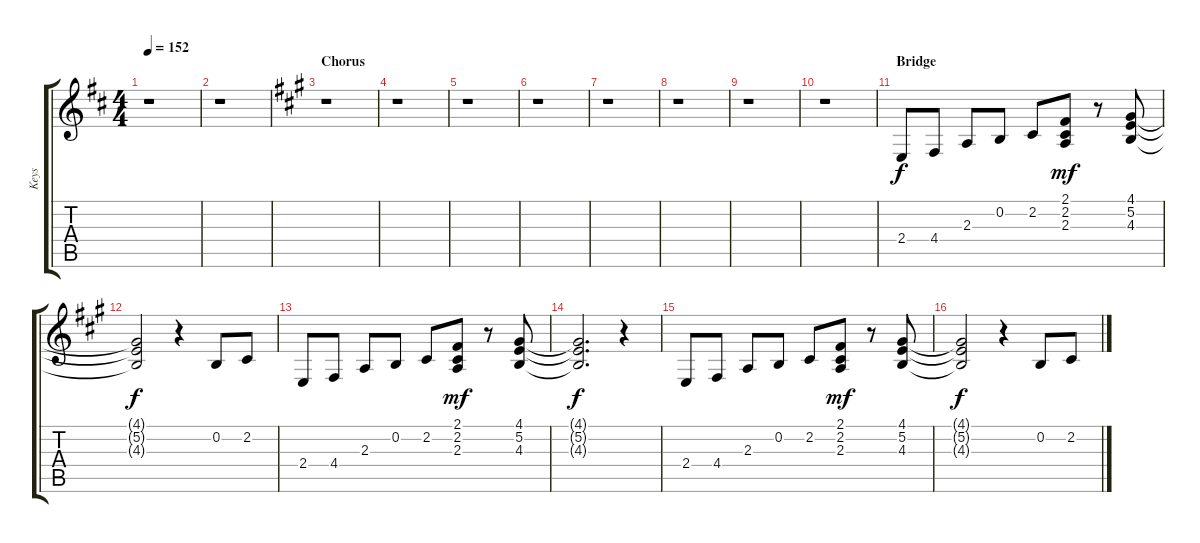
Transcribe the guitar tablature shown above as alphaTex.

\track ("Keys" "Keys") {instrument brasssection}
\staff {score tabs}
\tuning (E4 B3 G3 D3 A2 E2) {hide}
\ts (4 4)
\tempo 152
\clef g2
\ks bminor
r.1{dy f} |
r.1 |
\section ("" "Chorus")
\ks f#minor
r.1 |
r.1 |
r.1 |
r.1 |
r.1 |
r.1 |
r.1 |
r.1 |
\section ("" "Bridge")
2.4.8 4.4.8 2.3.8 0.2.8 2.2.8 (2.1 2.2 2.3).8{dy mf} r.8 (4.1 5.2 4.3).8 |
(4.1{t} 5.2{t} 4.3{t}).2{dy f} r.4 0.2.8 2.2.8 |
2.4.8 4.4.8 2.3.8 0.2.8 2.2.8 (2.1 2.2 2.3).8{dy mf} r.8 (4.1 5.2 4.3).8 |
(4.1{t} 5.2{t} 4.3{t}).2{d dy f} r.4 |
2.4.8 4.4.8 2.3.8 0.2.8 2.2.8 (2.1 2.2 2.3).8{dy mf} r.8 (4.1 5.2 4.3).8 |
(4.1{t} 5.2{t} 4.3{t}).2{dy f} r.4 0.2.8 2.2.8
